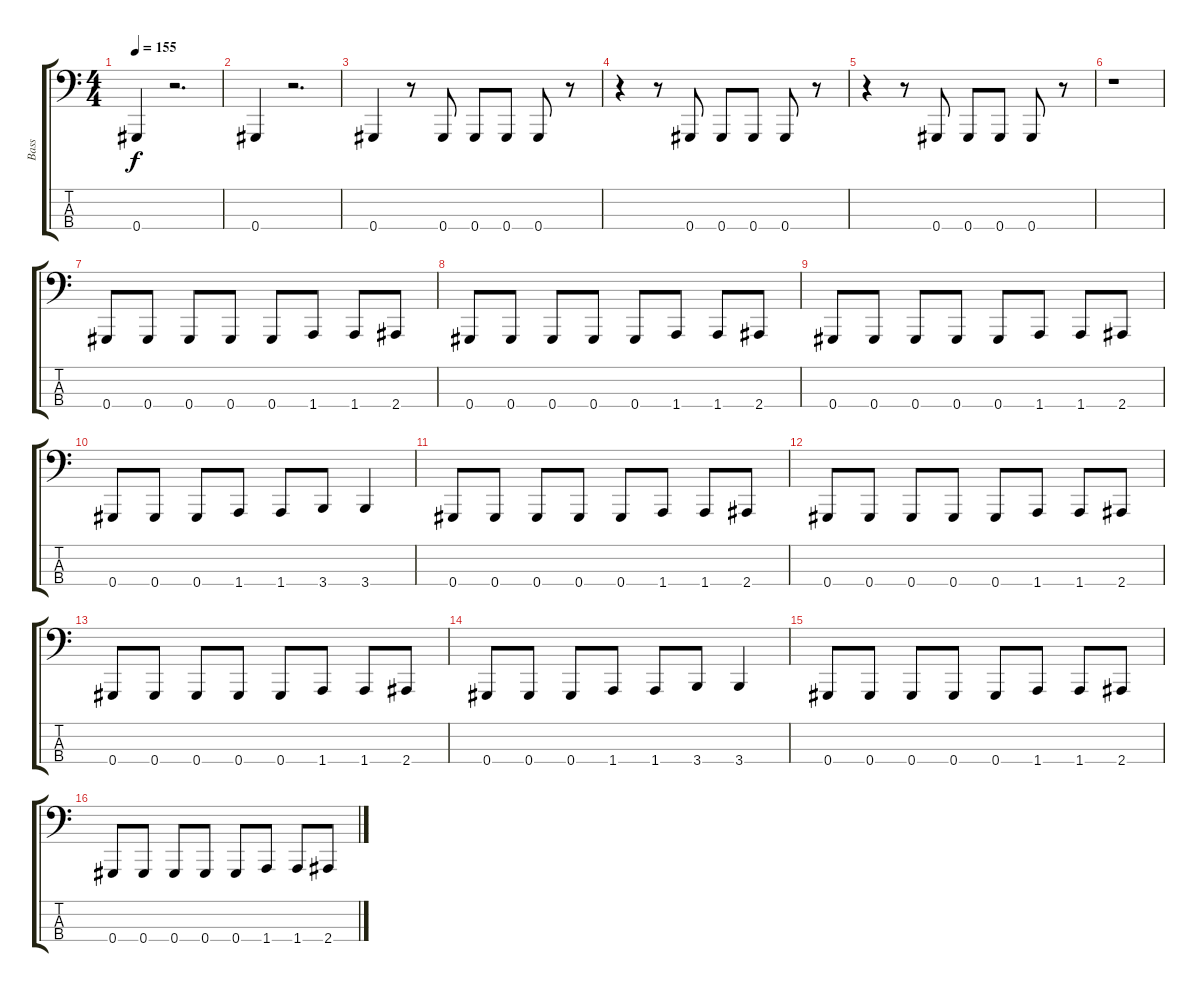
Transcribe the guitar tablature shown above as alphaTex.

\track ("Bass" "Bass") {instrument electricbassfinger}
\staff {score tabs}
\tuning (Db2 Ab1 Eb1 Ab0) {hide}
\ts (4 4)
\tempo 155
\clef f4
\ks c
0.4.4{dy f} r.2{d} |
0.4.4 r.2{d} |
0.4.4 r.8 0.4.8 0.4.8 0.4.8 0.4.8 r.8 |
r.4 r.8 0.4.8 0.4.8 0.4.8 0.4.8 r.8 |
r.4 r.8 0.4.8 0.4.8 0.4.8 0.4.8 r.8 |
r.1 |
0.4.8 0.4.8 0.4.8 0.4.8 0.4.8 1.4.8 1.4.8 2.4.8 |
0.4.8 0.4.8 0.4.8 0.4.8 0.4.8 1.4.8 1.4.8 2.4.8 |
0.4.8 0.4.8 0.4.8 0.4.8 0.4.8 1.4.8 1.4.8 2.4.8 |
0.4.8 0.4.8 0.4.8 1.4.8 1.4.8 3.4.8 3.4.4 |
0.4.8 0.4.8 0.4.8 0.4.8 0.4.8 1.4.8 1.4.8 2.4.8 |
0.4.8 0.4.8 0.4.8 0.4.8 0.4.8 1.4.8 1.4.8 2.4.8 |
0.4.8 0.4.8 0.4.8 0.4.8 0.4.8 1.4.8 1.4.8 2.4.8 |
0.4.8 0.4.8 0.4.8 1.4.8 1.4.8 3.4.8 3.4.4 |
0.4.8 0.4.8 0.4.8 0.4.8 0.4.8 1.4.8 1.4.8 2.4.8 |
0.4.8 0.4.8 0.4.8 0.4.8 0.4.8 1.4.8 1.4.8 2.4.8
